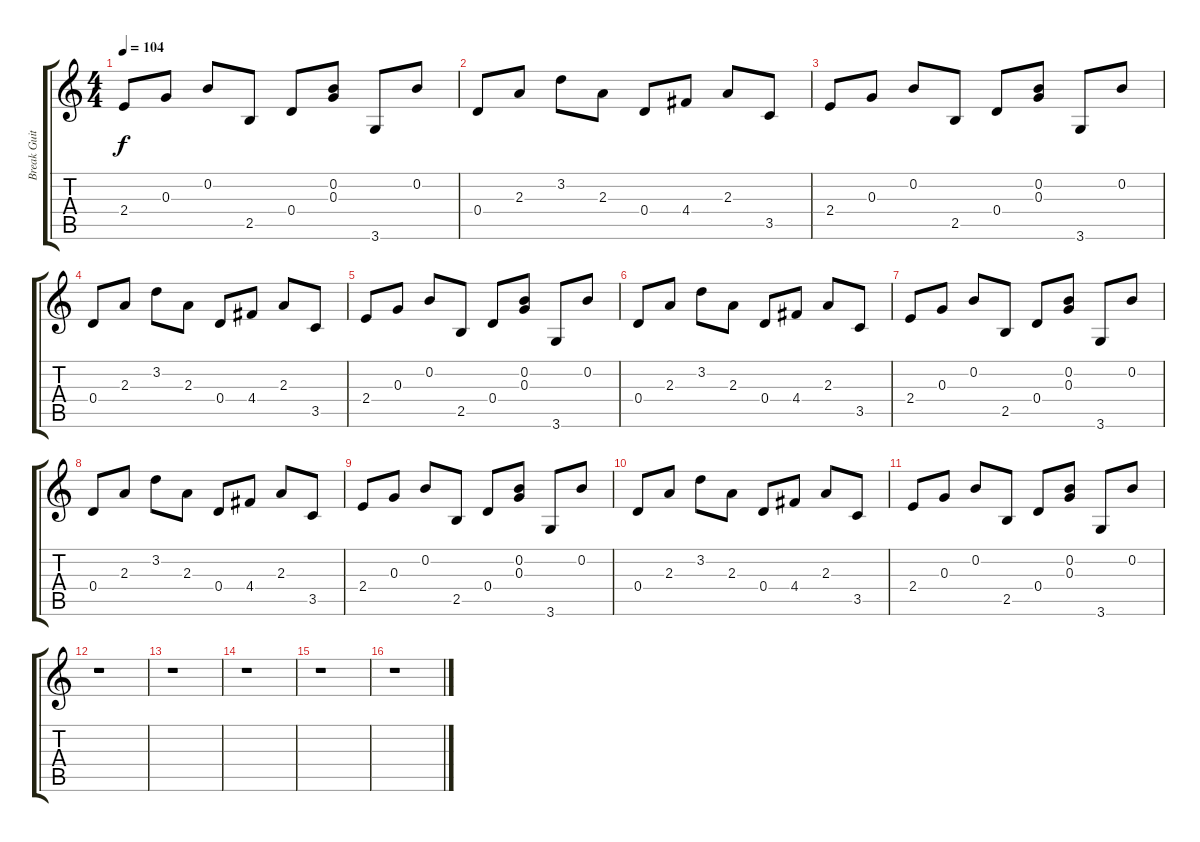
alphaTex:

\track ("Break Guitar" "Break Guit") {instrument overdrivenguitar}
\staff {score tabs}
\tuning (E4 B3 G3 D3 A2 E2) {hide}
\ts (4 4)
\tempo 104
\clef g2
\ks c
2.4.8{dy f} 0.3.8 0.2.8 2.5.8 0.4.8 (0.2 0.3).8 3.6.8 0.2.8 |
0.4.8 2.3.8 3.2.8 2.3.8 0.4.8 4.4.8 2.3.8 3.5.8 |
2.4.8 0.3.8 0.2.8 2.5.8 0.4.8 (0.2 0.3).8 3.6.8 0.2.8 |
0.4.8 2.3.8 3.2.8 2.3.8 0.4.8 4.4.8 2.3.8 3.5.8 |
2.4.8 0.3.8 0.2.8 2.5.8 0.4.8 (0.2 0.3).8 3.6.8 0.2.8 |
0.4.8 2.3.8 3.2.8 2.3.8 0.4.8 4.4.8 2.3.8 3.5.8 |
2.4.8 0.3.8 0.2.8 2.5.8 0.4.8 (0.2 0.3).8 3.6.8 0.2.8 |
0.4.8 2.3.8 3.2.8 2.3.8 0.4.8 4.4.8 2.3.8 3.5.8 |
2.4.8 0.3.8 0.2.8 2.5.8 0.4.8 (0.2 0.3).8 3.6.8 0.2.8 |
0.4.8 2.3.8 3.2.8 2.3.8 0.4.8 4.4.8 2.3.8 3.5.8 |
2.4.8 0.3.8 0.2.8 2.5.8 0.4.8 (0.2 0.3).8 3.6.8 0.2.8 |
r.1 |
r.1 |
r.1 |
r.1 |
r.1
